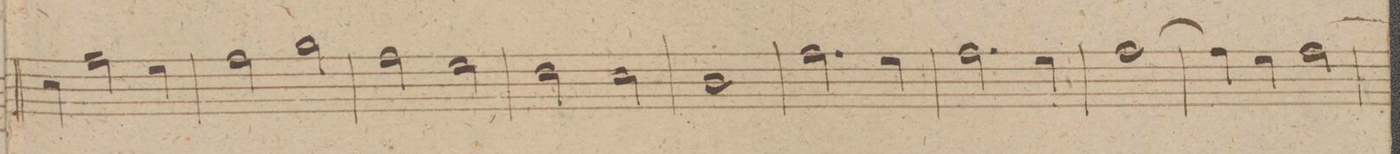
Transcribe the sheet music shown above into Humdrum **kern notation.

**kern	**dynam
*I"Trombone Tenore.	*
*clefC4	*
*k[f#c#g#d#]	*
*met(c)	*
*M4/4	*
4B\	.
2e\	.
4d#\	.
=67	=67
2e\	.
2f#\	.
=68	=68
2e\	.
2d#\	.
=69	=69
2c#\	.
2B\	.
=70	=70
1A\	.
=71	=71
2.e\	.
4d#\	.
=72	=72
2.e\	.
4d#\	.
=73	=73
[1e\	.
=74	=74
4e\]	.
4d#\	.
[2e\	.
=75	=75
*-	*-
